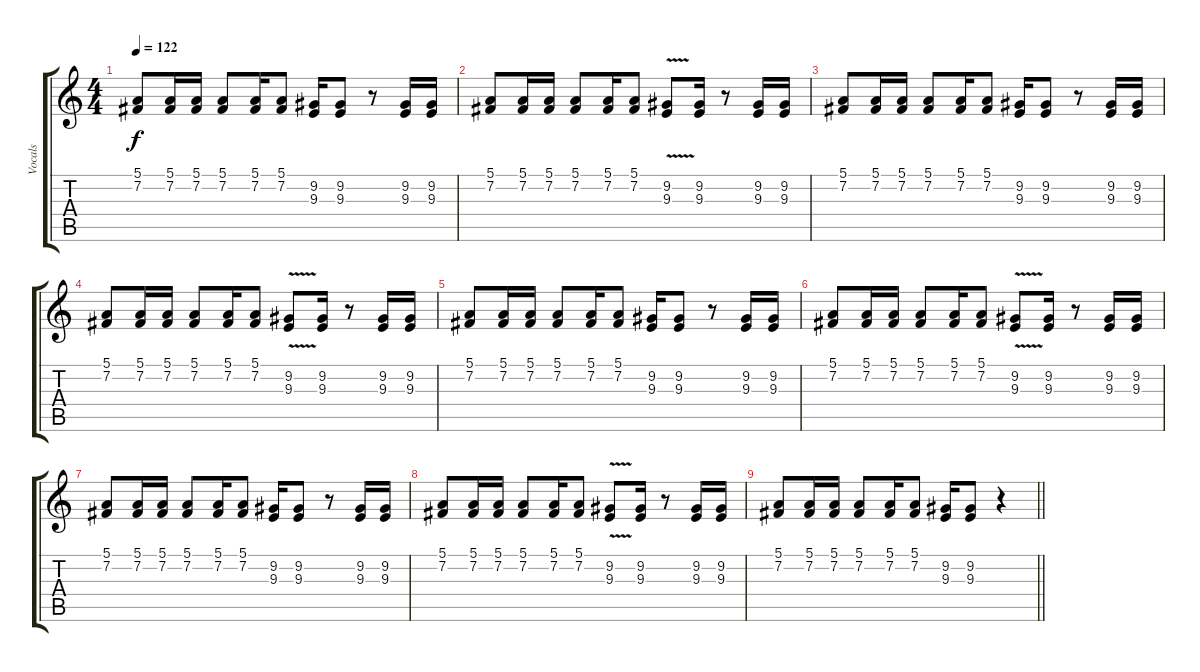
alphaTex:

\track ("Vocals" "Vocals") {instrument lead1square bank 255}
\staff {score tabs}
\tuning (E4 B3 G3 D3 A2 E2) {hide}
\ts (4 4)
\tempo 122
\clef g2
\ks c
(5.1 7.2).8{dy f} (5.1 7.2).16 (5.1 7.2).16 (5.1 7.2).8 (5.1 7.2).16 (5.1 7.2).8 (9.2 9.3).16 (9.2 9.3).8 r.8 (9.2 9.3).16 (9.2 9.3).16 |
(5.1 7.2).8 (5.1 7.2).16 (5.1 7.2).16 (5.1 7.2).8 (5.1 7.2).16 (5.1 7.2).8 (9.2{v} 9.3{v}).8 (9.2 9.3).16 r.8 (9.2 9.3).16 (9.2 9.3).16 |
(5.1 7.2).8 (5.1 7.2).16 (5.1 7.2).16 (5.1 7.2).8 (5.1 7.2).16 (5.1 7.2).8 (9.2 9.3).16 (9.2 9.3).8 r.8 (9.2 9.3).16 (9.2 9.3).16 |
(5.1 7.2).8 (5.1 7.2).16 (5.1 7.2).16 (5.1 7.2).8 (5.1 7.2).16 (5.1 7.2).8 (9.2{v} 9.3{v}).8 (9.2 9.3).16 r.8 (9.2 9.3).16 (9.2 9.3).16 |
(5.1 7.2).8 (5.1 7.2).16 (5.1 7.2).16 (5.1 7.2).8 (5.1 7.2).16 (5.1 7.2).8 (9.2 9.3).16 (9.2 9.3).8 r.8 (9.2 9.3).16 (9.2 9.3).16 |
(5.1 7.2).8 (5.1 7.2).16 (5.1 7.2).16 (5.1 7.2).8 (5.1 7.2).16 (5.1 7.2).8 (9.2{v} 9.3{v}).8 (9.2 9.3).16 r.8 (9.2 9.3).16 (9.2 9.3).16 |
(5.1 7.2).8 (5.1 7.2).16 (5.1 7.2).16 (5.1 7.2).8 (5.1 7.2).16 (5.1 7.2).8 (9.2 9.3).16 (9.2 9.3).8 r.8 (9.2 9.3).16 (9.2 9.3).16 |
(5.1 7.2).8 (5.1 7.2).16 (5.1 7.2).16 (5.1 7.2).8 (5.1 7.2).16 (5.1 7.2).8 (9.2{v} 9.3{v}).8 (9.2 9.3).16 r.8 (9.2 9.3).16 (9.2 9.3).16 |
\barLineRight lightlight
(5.1 7.2).8 (5.1 7.2).16 (5.1 7.2).16 (5.1 7.2).8 (5.1 7.2).16 (5.1 7.2).8 (9.2 9.3).16 (9.2 9.3).8 r.4
